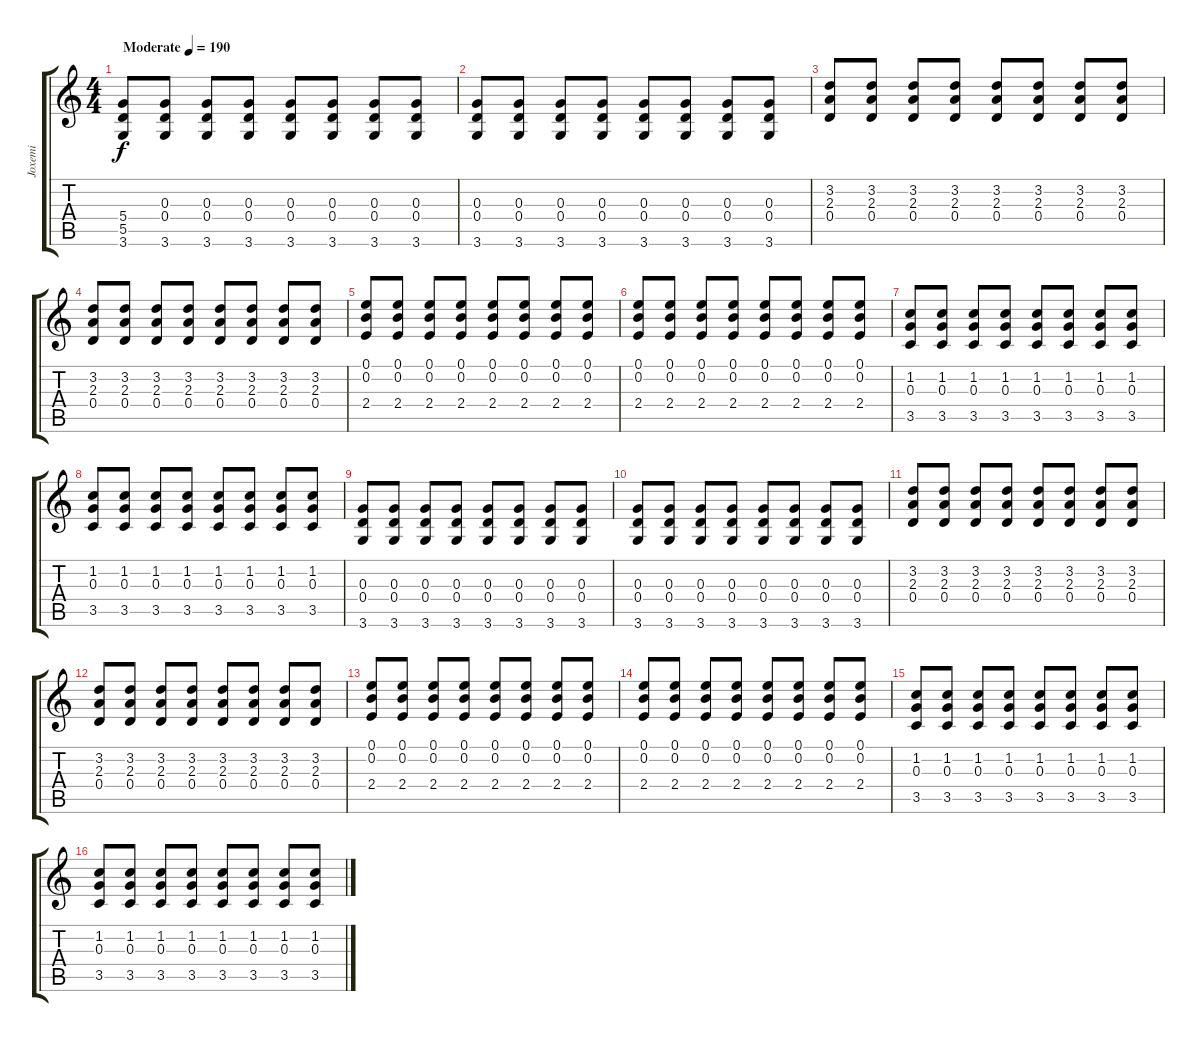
\track ("Joxemi" "Joxemi") {instrument distortionguitar}
\staff {score tabs}
\tuning (E4 B3 G3 D3 A2 E2) {hide}
\ts (4 4)
\tempo (190 "Moderate")
\clef g2
\ks c
(5.4 5.5 3.6).8{dy f instrument distortionguitar} (0.3 0.4 3.6).8 (0.3 0.4 3.6).8 (0.3 0.4 3.6).8 (0.3 0.4 3.6).8 (0.3 0.4 3.6).8 (0.3 0.4 3.6).8 (0.3 0.4 3.6).8 |
(0.3 0.4 3.6).8 (0.3 0.4 3.6).8 (0.3 0.4 3.6).8 (0.3 0.4 3.6).8 (0.3 0.4 3.6).8 (0.3 0.4 3.6).8 (0.3 0.4 3.6).8 (0.3 0.4 3.6).8 |
(3.2 2.3 0.4).8 (3.2 2.3 0.4).8 (3.2 2.3 0.4).8 (3.2 2.3 0.4).8 (3.2 2.3 0.4).8 (3.2 2.3 0.4).8 (3.2 2.3 0.4).8 (3.2 2.3 0.4).8 |
(3.2 2.3 0.4).8 (3.2 2.3 0.4).8 (3.2 2.3 0.4).8 (3.2 2.3 0.4).8 (3.2 2.3 0.4).8 (3.2 2.3 0.4).8 (3.2 2.3 0.4).8 (3.2 2.3 0.4).8 |
(0.1 0.2 2.4).8 (0.1 0.2 2.4).8 (0.1 0.2 2.4).8 (0.1 0.2 2.4).8 (0.1 0.2 2.4).8 (0.1 0.2 2.4).8 (0.1 0.2 2.4).8 (0.1 0.2 2.4).8 |
(0.1 0.2 2.4).8 (0.1 0.2 2.4).8 (0.1 0.2 2.4).8 (0.1 0.2 2.4).8 (0.1 0.2 2.4).8 (0.1 0.2 2.4).8 (0.1 0.2 2.4).8 (0.1 0.2 2.4).8 |
(1.2 0.3 3.5).8 (1.2 0.3 3.5).8 (1.2 0.3 3.5).8 (1.2 0.3 3.5).8 (1.2 0.3 3.5).8 (1.2 0.3 3.5).8 (1.2 0.3 3.5).8 (1.2 0.3 3.5).8 |
(1.2 0.3 3.5).8 (1.2 0.3 3.5).8 (1.2 0.3 3.5).8 (1.2 0.3 3.5).8 (1.2 0.3 3.5).8 (1.2 0.3 3.5).8 (1.2 0.3 3.5).8 (1.2 0.3 3.5).8 |
(0.3 0.4 3.6).8 (0.3 0.4 3.6).8 (0.3 0.4 3.6).8 (0.3 0.4 3.6).8 (0.3 0.4 3.6).8 (0.3 0.4 3.6).8 (0.3 0.4 3.6).8 (0.3 0.4 3.6).8 |
(0.3 0.4 3.6).8 (0.3 0.4 3.6).8 (0.3 0.4 3.6).8 (0.3 0.4 3.6).8 (0.3 0.4 3.6).8 (0.3 0.4 3.6).8 (0.3 0.4 3.6).8 (0.3 0.4 3.6).8 |
(3.2 2.3 0.4).8 (3.2 2.3 0.4).8 (3.2 2.3 0.4).8 (3.2 2.3 0.4).8 (3.2 2.3 0.4).8 (3.2 2.3 0.4).8 (3.2 2.3 0.4).8 (3.2 2.3 0.4).8 |
(3.2 2.3 0.4).8 (3.2 2.3 0.4).8 (3.2 2.3 0.4).8 (3.2 2.3 0.4).8 (3.2 2.3 0.4).8 (3.2 2.3 0.4).8 (3.2 2.3 0.4).8 (3.2 2.3 0.4).8 |
(0.1 0.2 2.4).8 (0.1 0.2 2.4).8 (0.1 0.2 2.4).8 (0.1 0.2 2.4).8 (0.1 0.2 2.4).8 (0.1 0.2 2.4).8 (0.1 0.2 2.4).8 (0.1 0.2 2.4).8 |
(0.1 0.2 2.4).8 (0.1 0.2 2.4).8 (0.1 0.2 2.4).8 (0.1 0.2 2.4).8 (0.1 0.2 2.4).8 (0.1 0.2 2.4).8 (0.1 0.2 2.4).8 (0.1 0.2 2.4).8 |
(1.2 0.3 3.5).8 (1.2 0.3 3.5).8 (1.2 0.3 3.5).8 (1.2 0.3 3.5).8 (1.2 0.3 3.5).8 (1.2 0.3 3.5).8 (1.2 0.3 3.5).8 (1.2 0.3 3.5).8 |
(1.2 0.3 3.5).8 (1.2 0.3 3.5).8 (1.2 0.3 3.5).8 (1.2 0.3 3.5).8 (1.2 0.3 3.5).8 (1.2 0.3 3.5).8 (1.2 0.3 3.5).8 (1.2 0.3 3.5).8
